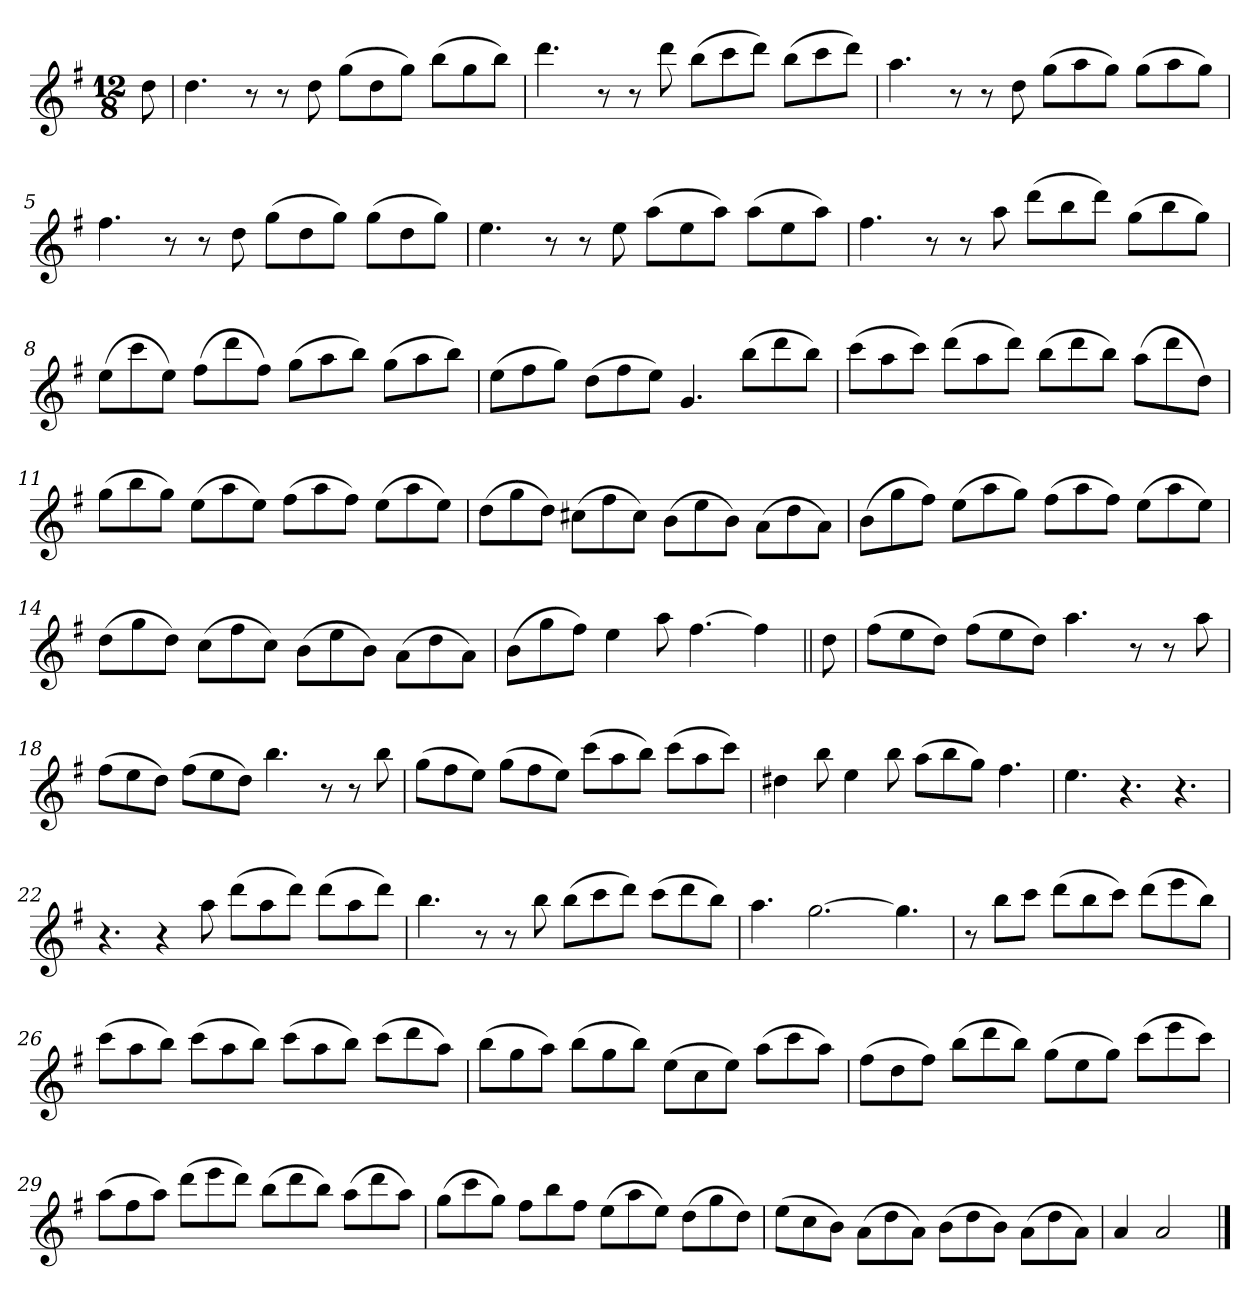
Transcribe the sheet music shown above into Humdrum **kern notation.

**kern
*part1
*staff1
*clefG2
*k[f#]
*G:
*M12/8
*MM100
=1
8dd\
=2
4.dd\
8r
8r
8dd\
(>8gg\L
8dd\
8gg\J)
(>8bb\L
8gg\
8bb\J)
=3
4.ddd\
8r
8r
8ddd\
(>8bb\L
8ccc\
8ddd\J)
(>8bb\L
8ccc\
8ddd\J)
=4
4.aa\
8r
8r
8dd\
(>8gg\L
8aa\
8gg\J)
(>8gg\L
8aa\
8gg\J)
!!LO:LB:g=z
=5
4.ff#\
8r
8r
8dd\
(>8gg\L
8dd\
8gg\J)
(>8gg\L
8dd\
8gg\J)
=6
4.ee\
8r
8r
8ee\
(>8aa\L
8ee\
8aa\J)
(>8aa\L
8ee\
8aa\J)
=7
4.ff#\
8r
8r
8aa\
(>8ddd\L
8bb\
8ddd\J)
(>8gg\L
8bb\
8gg\J)
!!LO:LB:g=z
=8
(>8ee\L
8ccc\
8ee\J)
(>8ff#\L
8ddd\
8ff#\J)
(>8gg\L
8aa\
8bb\J)
(>8gg\L
8aa\
8bb\J)
=9
(>8ee\L
8ff#\
8gg\J)
(>8dd\L
8ff#\
8ee\J)
4.g/
(>8bb\L
8ddd\
8bb\J)
=10
(>8ccc\L
8aa\
8ccc\J)
(>8ddd\L
8aa\
8ddd\J)
(>8bb\L
8ddd\
8bb\J)
(>8aa\L
8ddd\
8dd\J)
!!LO:LB:g=z
=11
(>8gg\L
8bb\
8gg\J)
(>8ee\L
8aa\
8ee\J)
(>8ff#\L
8aa\
8ff#\J)
(>8ee\L
8aa\
8ee\J)
=12
(>8dd\L
8gg\
8dd\J)
(>8cc#X\L
8ff#\
8cc#\J)
(>8b\L
8ee\
8b\J)
(>8a\L
8dd\
8a\J)
=13
(>8b\L
8gg\
8ff#\J)
(>8ee\L
8aa\
8gg\J)
(>8ff#\L
8aa\
8ff#\J)
(>8ee\L
8aa\
8ee\J)
!!LO:LB:g=z
=14
(>8dd\L
8gg\
8dd\J)
(>8cc\L
8ff#\
8cc\J)
(>8b\L
8ee\
8b\J)
(>8a\L
8dd\
8a\J)
=15
(>8b\L
8gg\
8ff#\J)
4ee\
8aa\
[4.ff#\
4ff#\]
=16||
8dd\
=17
(>8ff#\L
8ee\
8dd\J)
(>8ff#\L
8ee\
8dd\J)
4.aa\
8r
8r
8aa\
=18
(>8ff#\L
8ee\
8dd\J)
(>8ff#\L
8ee\
8dd\J)
4.bb\
8r
8r
8bb\
!!LO:LB:g=z
=19
(>8gg\L
8ff#\
8ee\J)
(>8gg\L
8ff#\
8ee\J)
(>8ccc\L
8aa\
8bb\J)
(>8ccc\L
8aa\
8ccc\J)
=20
4dd#X\
8bb\
4ee\
8bb\
(>8aa\L
8bb\
8gg\J)
4.ff#\
=21
4.ee\
4.r
4.r
=22
4.r
4r
8aa\
(>8ddd\L
8aa\
8ddd\J)
(>8ddd\L
8aa\
8ddd\J)
!!LO:LB:g=z
=23
4.bb\
8r
8r
8bb\
(>8bb\L
8ccc\
8ddd\J)
(>8ccc\L
8ddd\
8bb\J)
=24
4.aa\
[2.gg\
4.gg\]
=25
8r
8bb\L
8ccc\J
(>8ddd\L
8bb\
8ccc\J)
(>8ddd\L
8eee\
8bb\J)
!!LO:LB:g=z
=26
(>8ccc\L
8aa\
8bb\J)
(>8ccc\L
8aa\
8bb\J)
(>8ccc\L
8aa\
8bb\J)
(>8ccc\L
8ddd\
8aa\J)
=27
(>8bb\L
8gg\
8aa\J)
(>8bb\L
8gg\
8bb\J)
(>8ee\L
8cc\
8ee\J)
(>8aa\L
8ccc\
8aa\J)
!!LO:LB:g=z
=28
(>8ff#\L
8dd\
8ff#\J)
(>8bb\L
8ddd\
8bb\J)
(>8gg\L
8ee\
8gg\J)
(>8ccc\L
8eee\
8ccc\J)
=29
(>8aa\L
8ff#\
8aa\J)
(>8ddd\L
8eee\
8ddd\J)
(>8bb\L
8ddd\
8bb\J)
(>8aa\L
8ddd\
8aa\J)
=30
(>8gg\L
8ccc\
8gg\J)
8ff#\L
8bb\
8ff#\J
(>8ee\L
8aa\
8ee\J)
(>8dd\L
8gg\
8dd\J)
!!LO:LB:g=z
=31
(>8ee\L
8cc\
8b\J)
(>8a\L
8dd\
8a\J)
(>8b\L
8dd\
8b\J)
(>8a\L
8dd\
8a\J)
=32
4a/
2a/
==
*-
